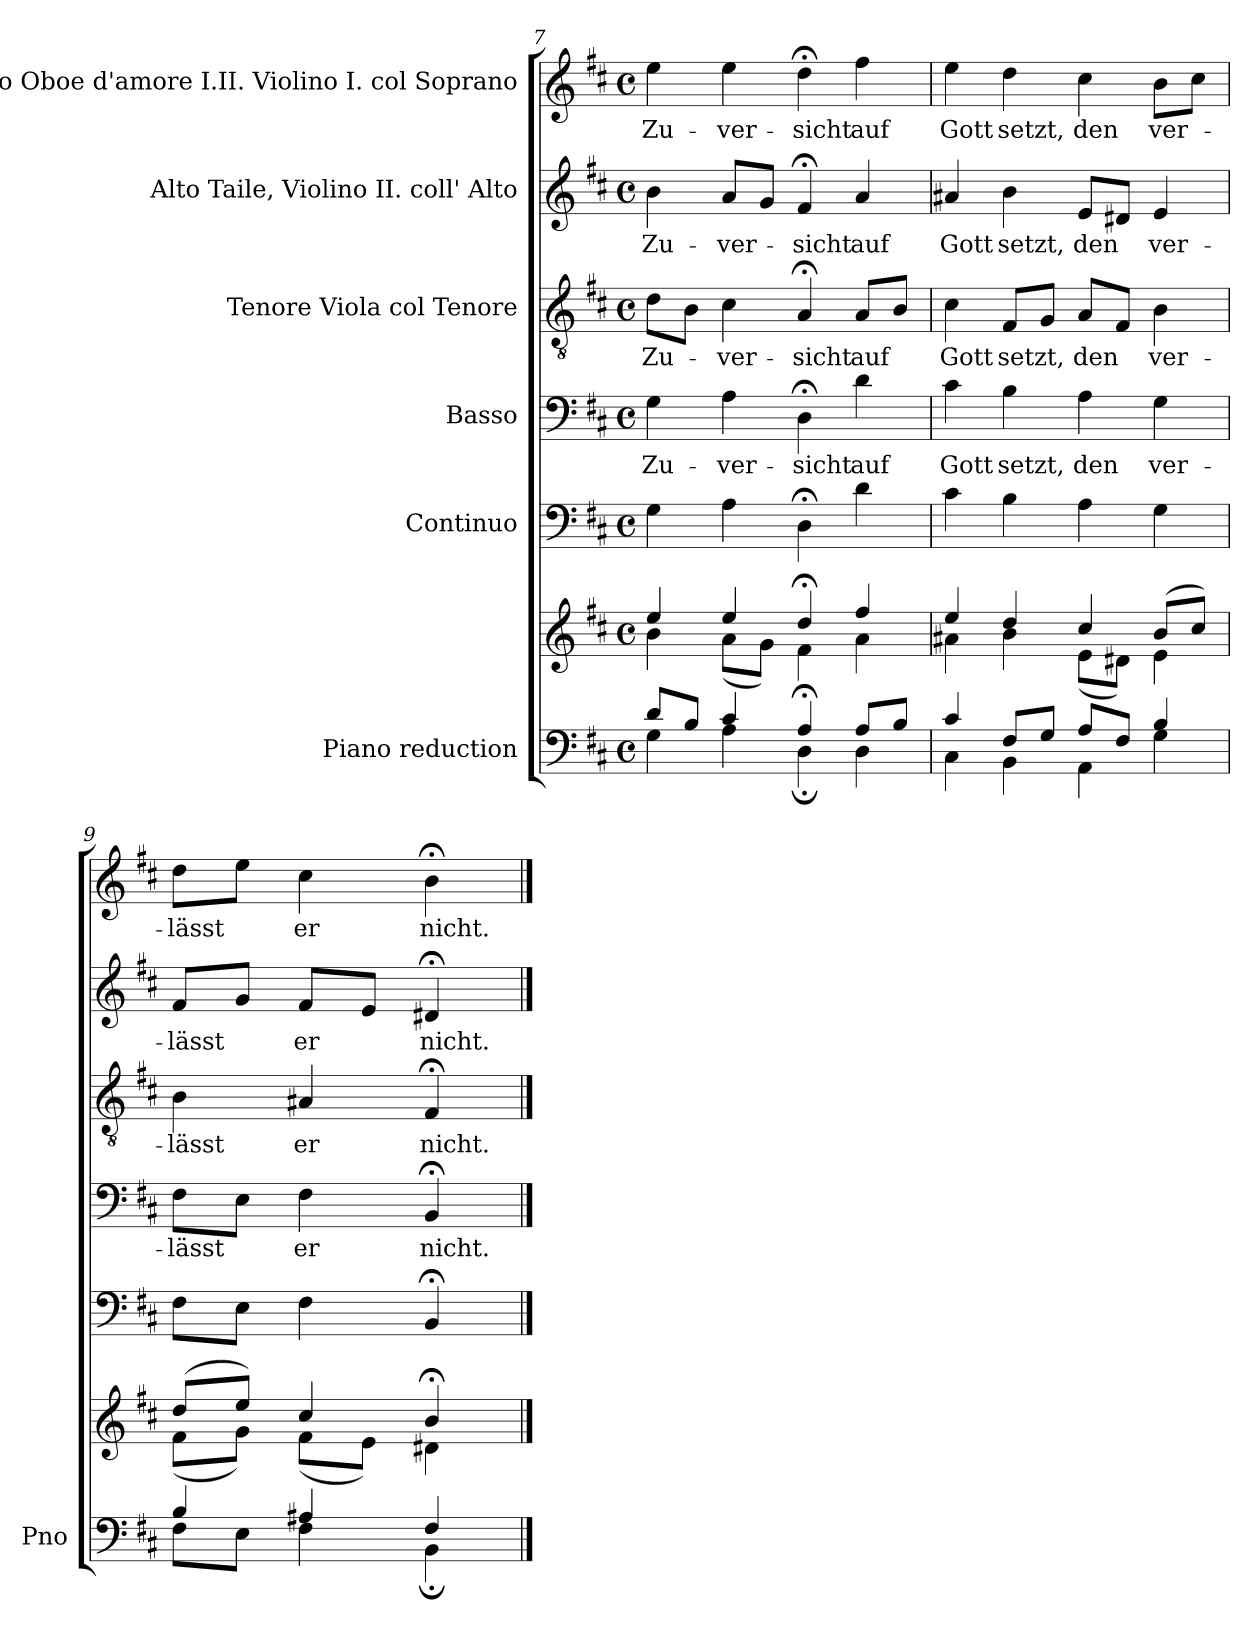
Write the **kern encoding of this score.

**kern	**kern	**kern	**kern	**text	**kern	**text	**kern	**text	**kern	**text
*part6	*part6	*part5	*part4	*part4	*part3	*part3	*part2	*part2	*part1	*part1
*staff7	*staff6	*staff5	*staff4	*staff4	*staff3	*staff3	*staff2	*staff2	*staff1	*staff1
*I"Piano reduction	*	*I"Continuo	*I"Basso	*	*I"Tenore Viola col Tenore	*	*I"Alto Taile, Violino II. coll' Alto	*	*I"Soprano Oboe d'amore I.II. Violino I. col Soprano	*
*I'Pno	*	*	*	*	*	*	*	*	*	*
*clefF4	*clefG2	*clefF4	*clefF4	*	*clefGv2	*	*clefG2	*	*clefG2	*
*k[f#c#]	*k[f#c#]	*k[f#c#]	*k[f#c#]	*	*k[f#c#]	*	*k[f#c#]	*	*k[f#c#]	*
*M4/4	*M4/4	*M4/4	*M4/4	*	*M4/4	*	*M4/4	*	*M4/4	*
*met(c)	*met(c)	*met(c)	*met(c)	*	*met(c)	*	*met(c)	*	*met(c)	*
=7	=7	=7	=7	=7	=7	=7	=7	=7	=7	=7
*^	*^	*	*	*	*	*	*	*	*	*
!	!	!	!	!	!	!LO:LY:b	!	!LO:LY:b	!	!LO:LY:b	!	!LO:LY:b
8d/L	4G\	4ee/	4b\	4G\	4G\	Zu-	8d\L	Zu-	4b\	Zu-	4ee\	Zu-
8B/J	.	.	.	.	.	.	8B\J	.	.	.	.	.
!	!	!	!	!	!	!LO:LY:b	!	!LO:LY:b	!	!LO:LY:b	!	!LO:LY:b
4c#/	4A\	4ee/	(<8a\L	4A\	4A\	-ver-	4c#\	-ver-	8a/L	-ver-	4ee\	-ver-
.	.	.	8g\J)	.	.	.	.	.	8g/J	.	.	.
!	!	!	!	!	!	!LO:LY:b	!	!LO:LY:b	!	!LO:LY:b	!	!LO:LY:b
4A;</	4D;\	4dd;</	4f#\	4D;<\	4D;<\	-sicht	4A;</	-sicht	4f#;</	-sicht	4dd;<\	-sicht
!	!	!	!	!	!	!LO:LY:b	!	!LO:LY:b	!	!LO:LY:b	!	!LO:LY:b
8A/L	4D\	4ff#/	4a\	4d\	4d\	auf	8A/L	auf	4a/	auf	4ff#\	auf
8B/J	.	.	.	.	.	.	8B/J	.	.	.	.	.
=8	=8	=8	=8	=8	=8	=8	=8	=8	=8	=8	=8	=8
!	!	!	!	!	!	!LO:LY:b	!	!LO:LY:b	!	!LO:LY:b	!	!LO:LY:b
4c#/	4C#\	4ee/	4a#X\	4c#\	4c#\	Gott	4c#\	Gott	4a#X/	Gott	4ee\	Gott
!	!	!	!	!	!	!LO:LY:b	!	!LO:LY:b	!	!LO:LY:b	!	!LO:LY:b
8F#/L	4BB\	4dd/	4b\	4B\	4B\	setzt,	8F#/L	setzt,	4b\	setzt,	4dd\	setzt,
8G/J	.	.	.	.	.	.	8G/J	.	.	.	.	.
!	!	!	!	!	!	!LO:LY:b	!	!LO:LY:b	!	!LO:LY:b	!	!LO:LY:b
8A/L	4AA\	4cc#/	(<8e\L	4A\	4A\	den	8A/L	den	8e/L	den	4cc#\	den
8F#/J	.	.	8d#X\J)	.	.	.	8F#/J	.	8d#X/J	.	.	.
!	!	!	!	!	!	!LO:LY:b	!	!LO:LY:b	!	!LO:LY:b	!	!LO:LY:b
4B/	4G\	(>8b/L	4e\	4G\	4G\	ver-	4B\	ver-	4e/	ver-	8b\L	ver-
.	.	8cc#/J)	.	.	.	.	.	.	.	.	8cc#\J	.
=9	=9	=9	=9	=9	=9	=9	=9	=9	=9	=9	=9	=9
!	!	!	!	!	!	!LO:LY:b	!	!LO:LY:b	!	!LO:LY:b	!	!LO:LY:b
4B/	8F#\L	(>8dd/L	(<8f#\L	8F#\L	8F#\L	-lässt	4B\	-lässt	8f#/L	-lässt	8dd\L	-lässt
.	8E\J	8ee/J)	8g\J)	8E\J	8E\J	.	.	.	8g/J	.	8ee\J	.
!	!	!	!	!	!	!LO:LY:b	!	!LO:LY:b	!	!LO:LY:b	!	!LO:LY:b
4A#X/	4F#\	4cc#/	(<8f#\L	4F#\	4F#\	er	4A#X/	er	8f#/L	er	4cc#\	er
.	.	.	8e\J)	.	.	.	.	.	8e/J	.	.	.
!	!	!	!	!	!	!LO:LY:b	!	!LO:LY:b	!	!LO:LY:b	!	!LO:LY:b
4F#/	4BB;\	4b;</	4d#X\	4BB;</	4BB;</	nicht.	4F#;</	nicht.	4d#X;</	nicht.	4b;<\	nicht.
*v	*v	*	*	*	*	*	*	*	*	*	*	*
*	*v	*v	*	*	*	*	*	*	*	*	*
==	==	==	==	==	==	==	==	==	==	==
*-	*-	*-	*-	*-	*-	*-	*-	*-	*-	*-
